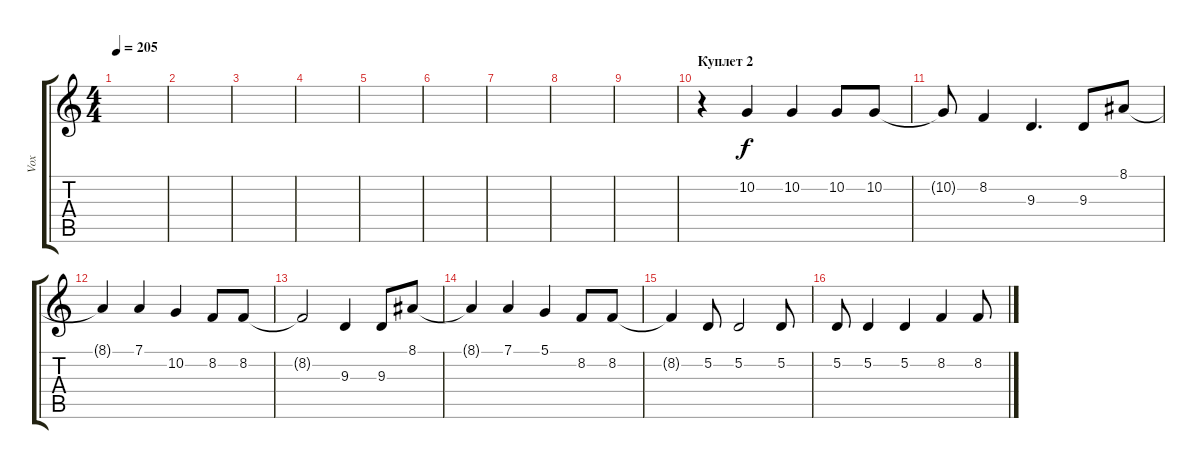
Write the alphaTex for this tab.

\track ("Vox" "Vox") {instrument oboe}
\staff {score tabs}
\tuning (D4 A3 F3 C3 G2 D2) {hide}
\ts (4 4)
\tempo 205
\clef g2
\ks c
|
|
|
|
|
|
|
|
|
\section ("" "Куплет 2")
r.4 10.2.4 10.2.4 10.2.8 10.2.8 |
10.2{t}.8 8.2.4 9.3.4{d} 9.3.8 8.1.8 |
8.1{t}.4 7.1.4 10.2.4 8.2.8 8.2.8 |
8.2{t}.2 9.3.4 9.3.8 8.1.8 |
8.1{t}.4 7.1.4 5.1.4 8.2.8 8.2.8 |
8.2{t}.4 5.2.8 5.2.2 5.2.8 |
5.2.8 5.2.4 5.2.4 8.2.4 8.2.8
